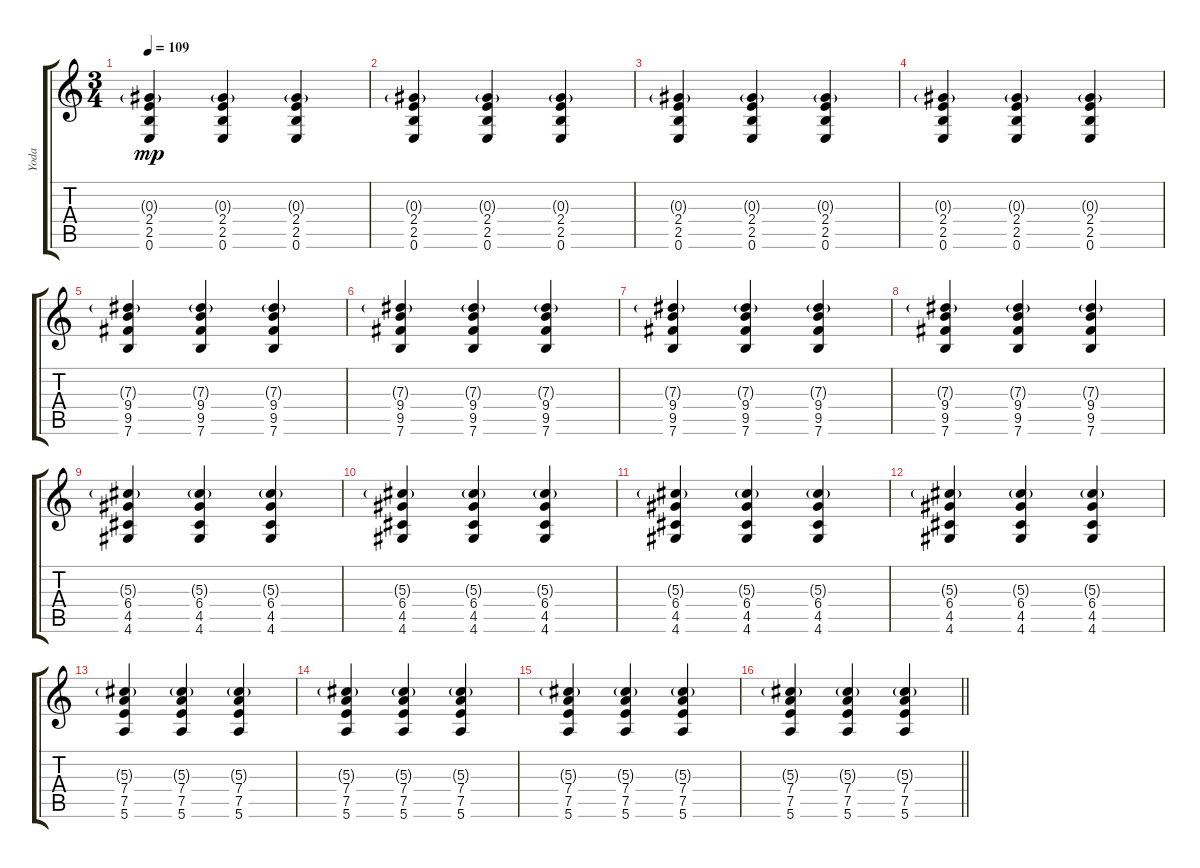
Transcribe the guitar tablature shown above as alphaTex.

\track ("Yoda" "Yoda") {instrument electricguitarjazz}
\staff {score tabs}
\tuning (E4 B3 Ab3 D3 A2 E2) {hide}
\ts (3 4)
\tempo 109
\clef g2
\ks c
(0.3{g} 2.4 2.5 0.6).4{dy mp} (0.3{g} 2.4 2.5 0.6).4 (0.3{g} 2.4 2.5 0.6).4 |
(0.3{g} 2.4 2.5 0.6).4 (0.3{g} 2.4 2.5 0.6).4 (0.3{g} 2.4 2.5 0.6).4 |
(0.3{g} 2.4 2.5 0.6).4 (0.3{g} 2.4 2.5 0.6).4 (0.3{g} 2.4 2.5 0.6).4 |
(0.3{g} 2.4 2.5 0.6).4 (0.3{g} 2.4 2.5 0.6).4 (0.3{g} 2.4 2.5 0.6).4 |
(7.3{g} 9.4 9.5 7.6).4 (7.3{g} 9.4 9.5 7.6).4 (7.3{g} 9.4 9.5 7.6).4 |
(7.3{g} 9.4 9.5 7.6).4 (7.3{g} 9.4 9.5 7.6).4 (7.3{g} 9.4 9.5 7.6).4 |
(7.3{g} 9.4 9.5 7.6).4 (7.3{g} 9.4 9.5 7.6).4 (7.3{g} 9.4 9.5 7.6).4 |
(7.3{g} 9.4 9.5 7.6).4 (7.3{g} 9.4 9.5 7.6).4 (7.3{g} 9.4 9.5 7.6).4 |
(5.3{g} 6.4 4.5 4.6).4 (5.3{g} 6.4 4.5 4.6).4 (5.3{g} 6.4 4.5 4.6).4 |
(5.3{g} 6.4 4.5 4.6).4 (5.3{g} 6.4 4.5 4.6).4 (5.3{g} 6.4 4.5 4.6).4 |
(5.3{g} 6.4 4.5 4.6).4 (5.3{g} 6.4 4.5 4.6).4 (5.3{g} 6.4 4.5 4.6).4 |
(5.3{g} 6.4 4.5 4.6).4 (5.3{g} 6.4 4.5 4.6).4 (5.3{g} 6.4 4.5 4.6).4 |
(5.3{g} 7.4 7.5 5.6).4 (5.3{g} 7.4 7.5 5.6).4 (5.3{g} 7.4 7.5 5.6).4 |
(5.3{g} 7.4 7.5 5.6).4 (5.3{g} 7.4 7.5 5.6).4 (5.3{g} 7.4 7.5 5.6).4 |
(5.3{g} 7.4 7.5 5.6).4 (5.3{g} 7.4 7.5 5.6).4 (5.3{g} 7.4 7.5 5.6).4 |
\barLineRight lightlight
(5.3{g} 7.4 7.5 5.6).4 (5.3{g} 7.4 7.5 5.6).4 (5.3{g} 7.4 7.5 5.6).4
